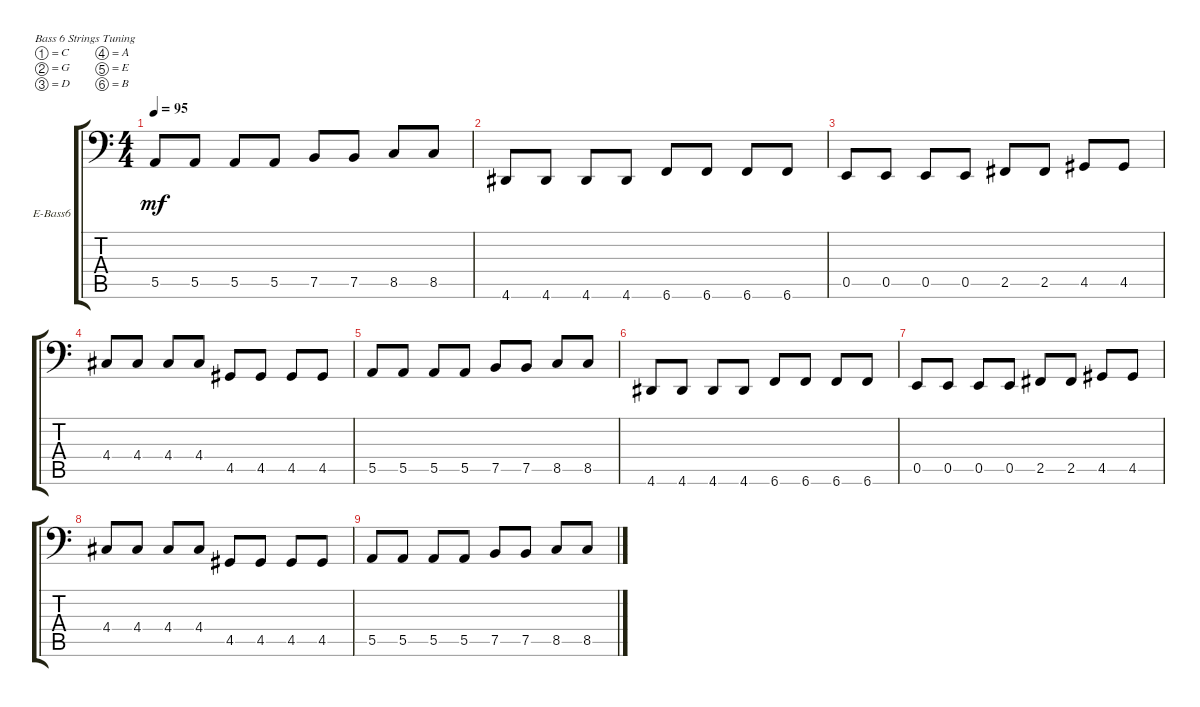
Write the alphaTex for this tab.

\bracketExtendMode groupsimilarinstruments
\firstSystemTrackNameOrientation horizontal
\otherSystemsTrackNameOrientation horizontal
\track ("Electric Bass" "E-Bass6") {instrument electricbassfinger}
\staff {score tabs}
\tuning (C3 G2 D2 A1 E1 B0)
\ts (4 4)
\tempo 95
\clef f4
\scale
0.333333
\ks c
5.5.8{dy mf} 5.5.8 5.5.8 5.5.8 7.5.8 7.5.8 8.5.8 8.5.8 |
\scale
0.333333 4.6.8 4.6.8 4.6.8 4.6.8 6.6.8 6.6.8 6.6.8 6.6.8 |
\scale
0.333333 0.5.8 0.5.8 0.5.8 0.5.8 2.5.8 2.5.8 4.5.8 4.5.8 |
\scale
0.333333 4.4.8 4.4.8 4.4.8 4.4.8 4.5.8 4.5.8 4.5.8 4.5.8 |
\scale
0.333333 5.5.8 5.5.8 5.5.8 5.5.8 7.5.8 7.5.8 8.5.8 8.5.8 |
\scale
0.333333 4.6.8 4.6.8 4.6.8 4.6.8 6.6.8 6.6.8 6.6.8 6.6.8 |
\scale
0.333333 0.5.8 0.5.8 0.5.8 0.5.8 2.5.8 2.5.8 4.5.8 4.5.8 |
4.4.8 4.4.8 4.4.8 4.4.8 4.5.8 4.5.8 4.5.8 4.5.8 |
5.5.8 5.5.8 5.5.8 5.5.8 7.5.8 7.5.8 8.5.8 8.5.8
